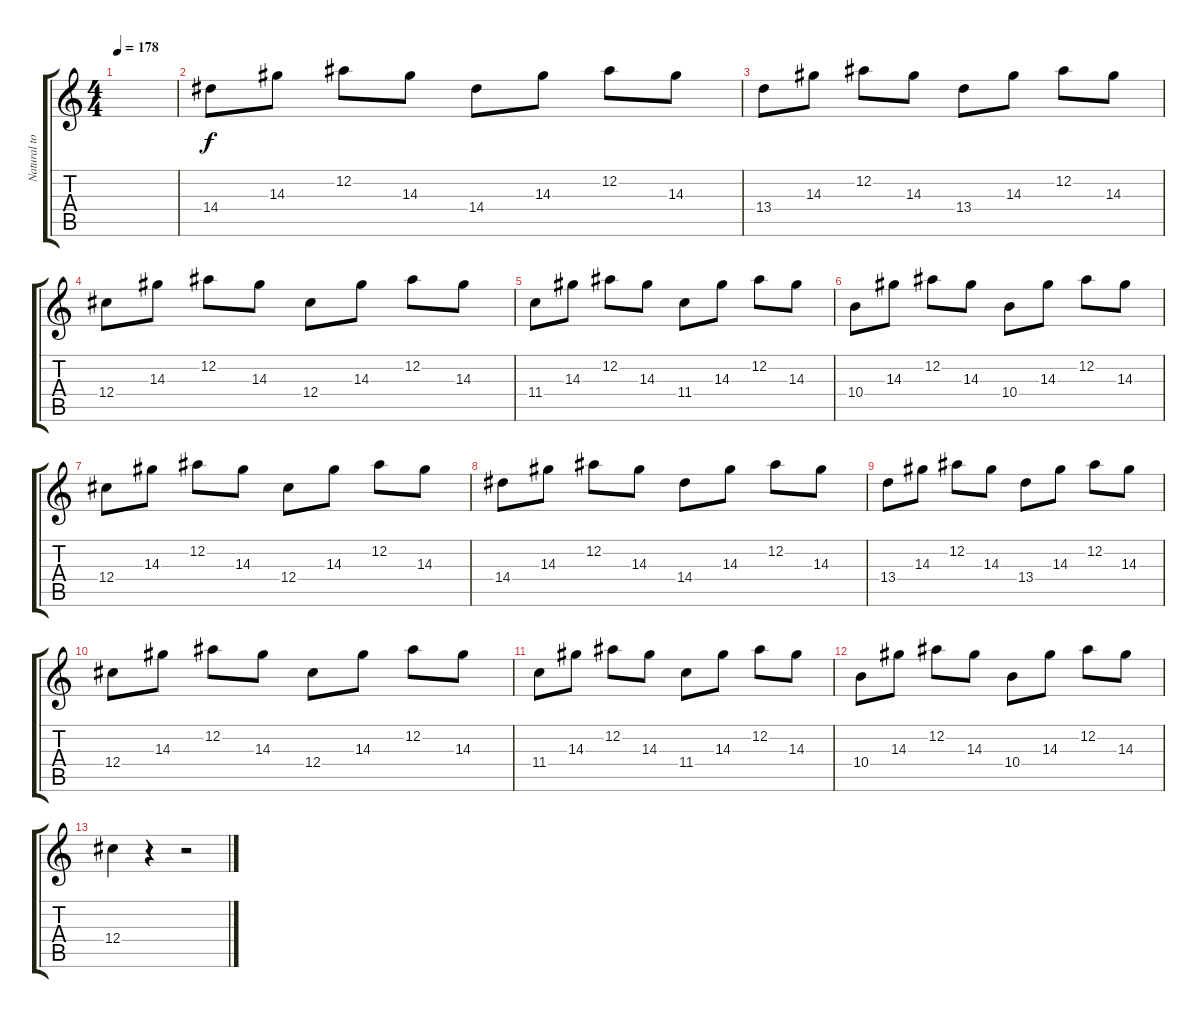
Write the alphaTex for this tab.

\track ("Natural tone" "Natural to") {instrument electricguitarclean}
\staff {score tabs}
\tuning (Eb4 Bb3 Gb3 Db3 Ab2 Eb2) {hide}
\ts (4 4)
\tempo 178
\clef g2
\ks c
|
14.4.8 14.3.8 12.2.8 14.3.8 14.4.8 14.3.8 12.2.8 14.3.8 |
13.4.8 14.3.8 12.2.8 14.3.8 13.4.8 14.3.8 12.2.8 14.3.8 |
12.4.8 14.3.8 12.2.8 14.3.8 12.4.8 14.3.8 12.2.8 14.3.8 |
11.4.8 14.3.8 12.2.8 14.3.8 11.4.8 14.3.8 12.2.8 14.3.8 |
10.4.8 14.3.8 12.2.8 14.3.8 10.4.8 14.3.8 12.2.8 14.3.8 |
12.4.8 14.3.8 12.2.8 14.3.8 12.4.8 14.3.8 12.2.8 14.3.8 |
14.4.8 14.3.8 12.2.8 14.3.8 14.4.8 14.3.8 12.2.8 14.3.8 |
13.4.8 14.3.8 12.2.8 14.3.8 13.4.8 14.3.8 12.2.8 14.3.8 |
12.4.8 14.3.8 12.2.8 14.3.8 12.4.8 14.3.8 12.2.8 14.3.8 |
11.4.8 14.3.8 12.2.8 14.3.8 11.4.8 14.3.8 12.2.8 14.3.8 |
10.4.8 14.3.8 12.2.8 14.3.8 10.4.8 14.3.8 12.2.8 14.3.8 |
12.4.4 r.4 r.2
